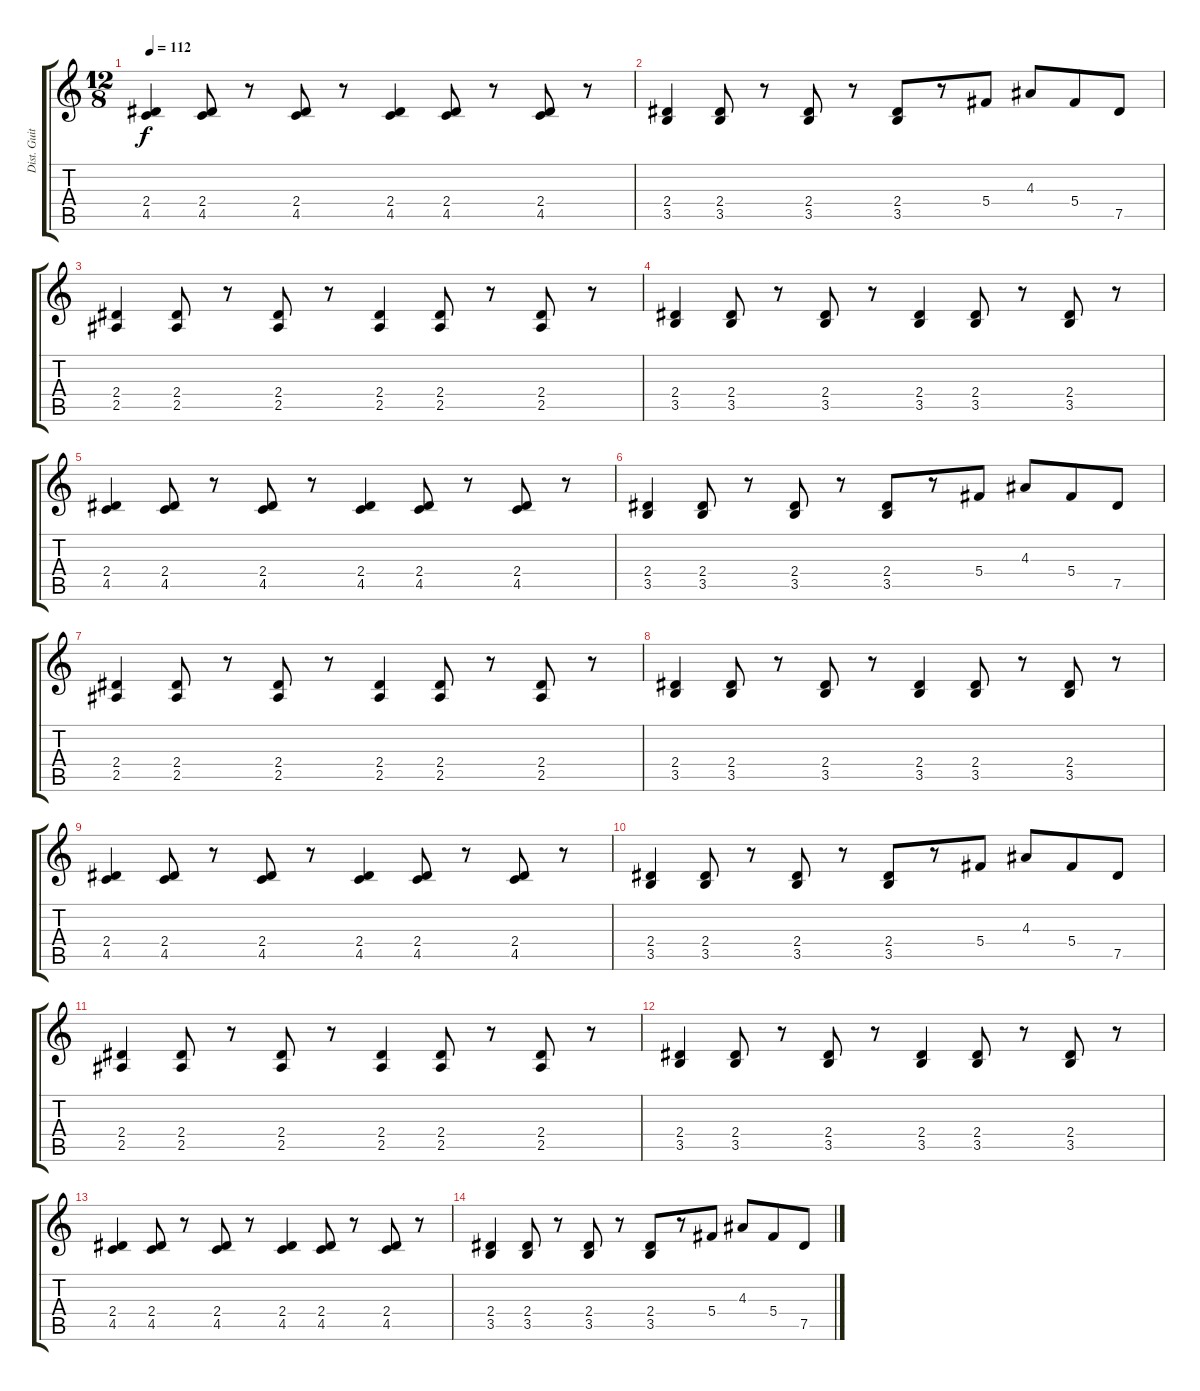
\track ("Dist. Guitar " "Dist. Guit") {instrument distortionguitar}
\staff {score tabs}
\tuning (Eb4 Bb3 Gb3 Db3 Ab2 Eb2) {hide}
\ts (12 8)
\tempo 112
\clef g2
\ks c
(2.4 4.5).4{dy f} (2.4 4.5).8 r.8 (2.4 4.5).8 r.8 (2.4 4.5).4 (2.4 4.5).8 r.8 (2.4 4.5).8 r.8 |
(2.4 3.5).4 (2.4 3.5).8 r.8 (2.4 3.5).8 r.8 (2.4 3.5).8 r.8 5.4.8 4.3.8 5.4.8 7.5.8 |
(2.4 2.5).4 (2.4 2.5).8 r.8 (2.4 2.5).8 r.8 (2.4 2.5).4 (2.4 2.5).8 r.8 (2.4 2.5).8 r.8 |
(2.4 3.5).4 (2.4 3.5).8 r.8 (2.4 3.5).8 r.8 (2.4 3.5).4 (2.4 3.5).8 r.8 (2.4 3.5).8 r.8 |
(2.4 4.5).4 (2.4 4.5).8 r.8 (2.4 4.5).8 r.8 (2.4 4.5).4 (2.4 4.5).8 r.8 (2.4 4.5).8 r.8 |
(2.4 3.5).4 (2.4 3.5).8 r.8 (2.4 3.5).8 r.8 (2.4 3.5).8 r.8 5.4.8 4.3.8 5.4.8 7.5.8 |
(2.4 2.5).4 (2.4 2.5).8 r.8 (2.4 2.5).8 r.8 (2.4 2.5).4 (2.4 2.5).8 r.8 (2.4 2.5).8 r.8 |
(2.4 3.5).4 (2.4 3.5).8 r.8 (2.4 3.5).8 r.8 (2.4 3.5).4 (2.4 3.5).8 r.8 (2.4 3.5).8 r.8 |
(2.4 4.5).4 (2.4 4.5).8 r.8 (2.4 4.5).8 r.8 (2.4 4.5).4 (2.4 4.5).8 r.8 (2.4 4.5).8 r.8 |
(2.4 3.5).4 (2.4 3.5).8 r.8 (2.4 3.5).8 r.8 (2.4 3.5).8 r.8 5.4.8 4.3.8 5.4.8 7.5.8 |
(2.4 2.5).4 (2.4 2.5).8 r.8 (2.4 2.5).8 r.8 (2.4 2.5).4 (2.4 2.5).8 r.8 (2.4 2.5).8 r.8 |
(2.4 3.5).4 (2.4 3.5).8 r.8 (2.4 3.5).8 r.8 (2.4 3.5).4 (2.4 3.5).8 r.8 (2.4 3.5).8 r.8 |
(2.4 4.5).4 (2.4 4.5).8 r.8 (2.4 4.5).8 r.8 (2.4 4.5).4 (2.4 4.5).8 r.8 (2.4 4.5).8 r.8 |
(2.4 3.5).4 (2.4 3.5).8 r.8 (2.4 3.5).8 r.8 (2.4 3.5).8 r.8 5.4.8 4.3.8 5.4.8 7.5.8
